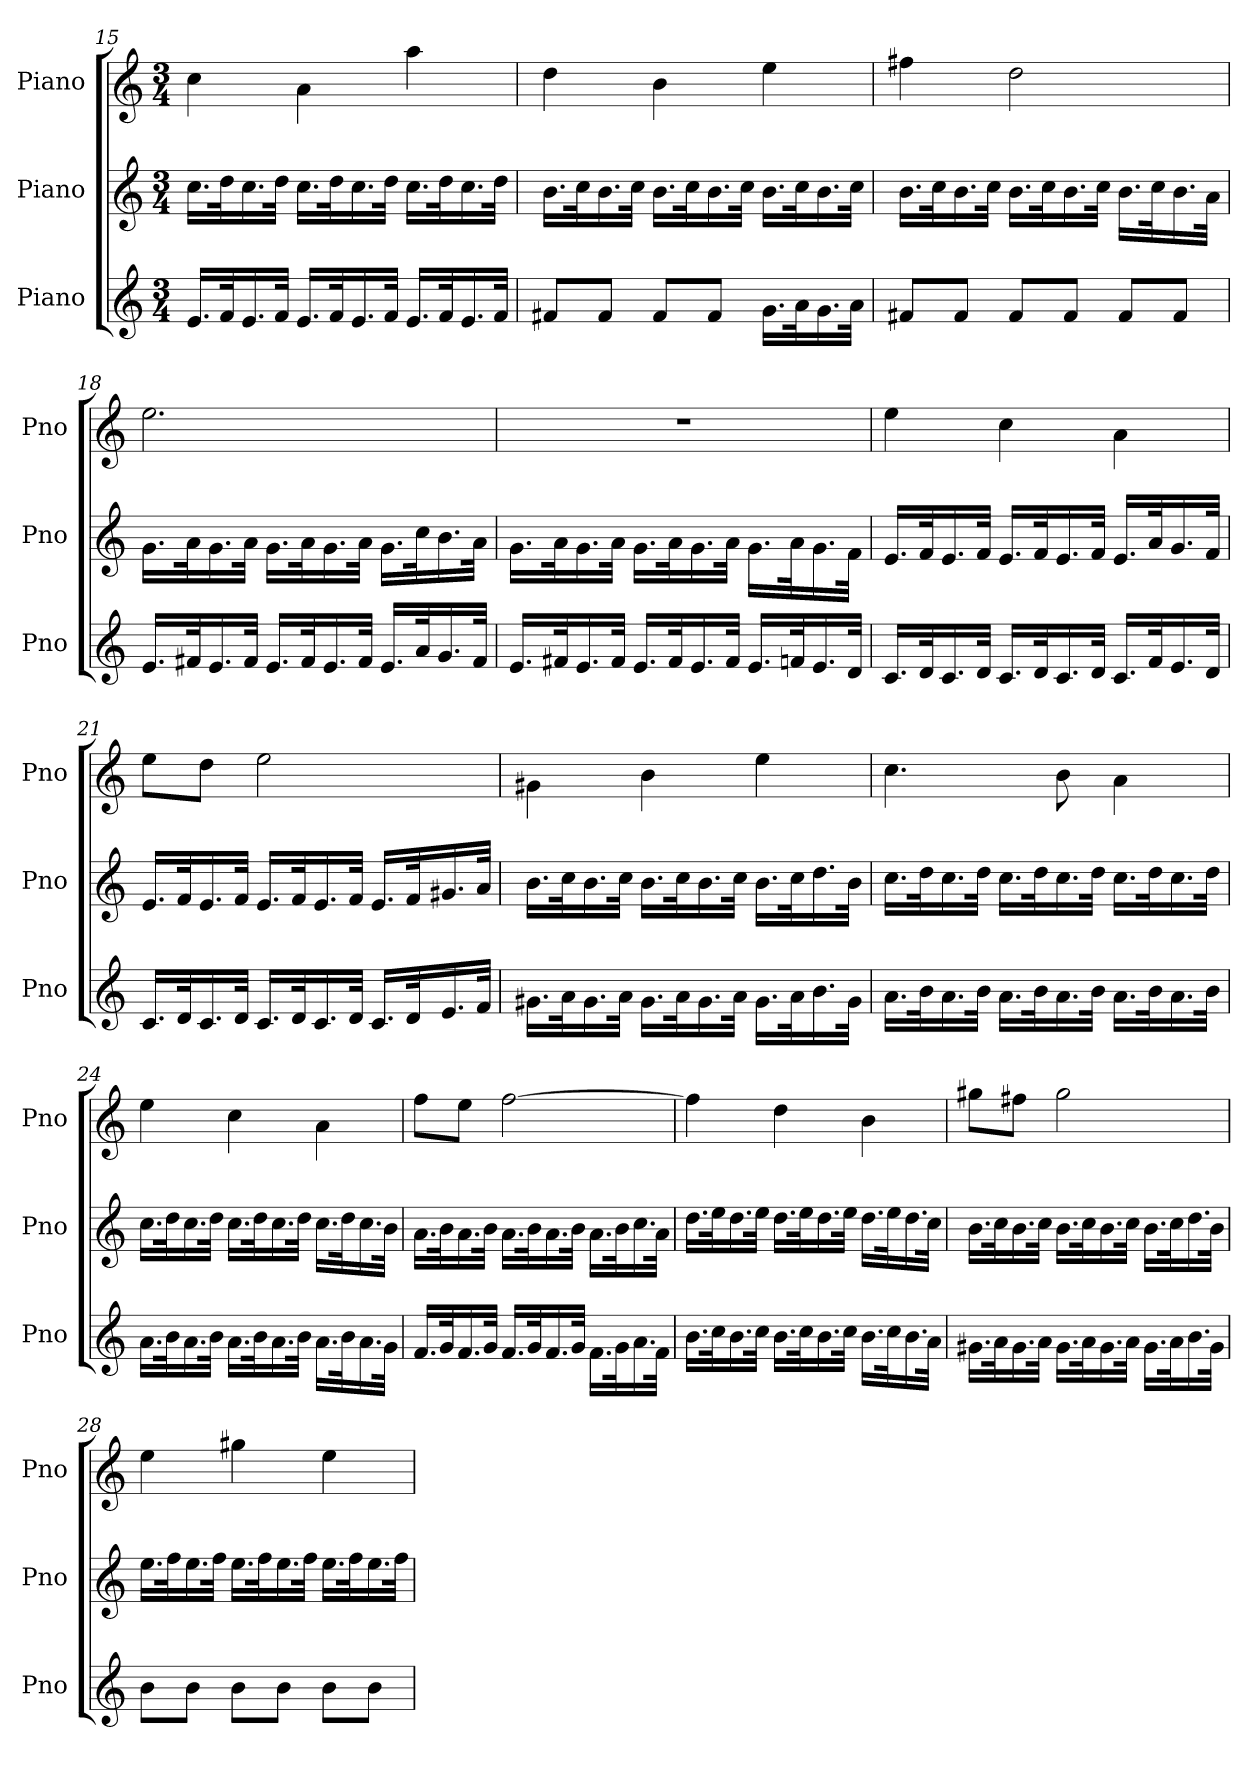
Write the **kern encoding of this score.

**kern	**kern	**kern
*part3	*part2	*part1
*staff3	*staff2	*staff1
*I"Piano	*I"Piano	*I"Piano
*I'Pno	*I'Pno	*I'Pno
!!LO:LB:g=z
*clefG2	*clefG2	*clefG2
*k[]	*k[]	*k[]
*M3/4	*M3/4	*M3/4
=15	=15	=15
16.e/LL	16.cc\LL	4cc\
32f/K	32dd\K	.
16.e/	16.cc\	.
32f/JJk	32dd\JJk	.
16.e/LL	16.cc\LL	4a\
32f/K	32dd\K	.
16.e/	16.cc\	.
32f/JJk	32dd\JJk	.
16.e/LL	16.cc\LL	4aa\
32f/K	32dd\K	.
16.e/	16.cc\	.
32f/JJk	32dd\JJk	.
=16	=16	=16
8f#X/L	16.b\LL	4dd\
.	32cc\K	.
8f#/J	16.b\	.
.	32cc\JJk	.
8f#/L	16.b\LL	4b\
.	32cc\K	.
8f#/J	16.b\	.
.	32cc\JJk	.
16.g\LL	16.b\LL	4ee\
32a\K	32cc\K	.
16.g\	16.b\	.
32a\JJk	32cc\JJk	.
=17	=17	=17
8f#X/L	16.b\LL	4ff#X\
.	32cc\K	.
8f#/J	16.b\	.
.	32cc\JJk	.
8f#/L	16.b\LL	2dd\
.	32cc\K	.
8f#/J	16.b\	.
.	32cc\JJk	.
8f#/L	16.b\LL	.
.	32cc\K	.
8f#/J	16.b\	.
.	32a\JJk	.
!!LO:LB:g=z
=18	=18	=18
16.e/LL	16.g\LL	2.ee\
32f#X/K	32a\K	.
16.e/	16.g\	.
32f#/JJk	32a\JJk	.
16.e/LL	16.g\LL	.
32f#/K	32a\K	.
16.e/	16.g\	.
32f#/JJk	32a\JJk	.
16.e/LL	16.g\LL	.
32a/K	32cc\K	.
16.g/	16.b\	.
32f#/JJk	32a\JJk	.
=19	=19	=19
16.e/LL	16.g\LL	2.r
32f#X/K	32a\K	.
16.e/	16.g\	.
32f#/JJk	32a\JJk	.
16.e/LL	16.g\LL	.
32f#/K	32a\K	.
16.e/	16.g\	.
32f#/JJk	32a\JJk	.
16.e/LL	16.g\LL	.
32fn/K	32a\K	.
16.e/	16.g\	.
32d/JJk	32f\JJk	.
=20	=20	=20
16.c/LL	16.e/LL	4ee\
32d/K	32f/K	.
16.c/	16.e/	.
32d/JJk	32f/JJk	.
16.c/LL	16.e/LL	4cc\
32d/K	32f/K	.
16.c/	16.e/	.
32d/JJk	32f/JJk	.
16.c/LL	16.e/LL	4a\
32f/K	32a/K	.
16.e/	16.g/	.
32d/JJk	32f/JJk	.
!!LO:LB:g=z
=21	=21	=21
16.c/LL	16.e/LL	8ee\L
32d/K	32f/K	.
16.c/	16.e/	8dd\J
32d/JJk	32f/JJk	.
16.c/LL	16.e/LL	2ee\
32d/K	32f/K	.
16.c/	16.e/	.
32d/JJk	32f/JJk	.
16.c/LL	16.e/LL	.
32d/K	32f/K	.
16.e/	16.g#X/	.
32f/JJk	32a/JJk	.
=22	=22	=22
16.g#X\LL	16.b\LL	4g#X\
32a\K	32cc\K	.
16.g#\	16.b\	.
32a\JJk	32cc\JJk	.
16.g#\LL	16.b\LL	4b\
32a\K	32cc\K	.
16.g#\	16.b\	.
32a\JJk	32cc\JJk	.
16.g#\LL	16.b\LL	4ee\
32a\K	32cc\K	.
16.b\	16.dd\	.
32g#\JJk	32b\JJk	.
=23	=23	=23
16.a\LL	16.cc\LL	4.cc\
32b\K	32dd\K	.
16.a\	16.cc\	.
32b\JJk	32dd\JJk	.
16.a\LL	16.cc\LL	.
32b\K	32dd\K	.
16.a\	16.cc\	8b\
32b\JJk	32dd\JJk	.
16.a\LL	16.cc\LL	4a\
32b\K	32dd\K	.
16.a\	16.cc\	.
32b\JJk	32dd\JJk	.
!!LO:LB:g=z
=24	=24	=24
16.a\LL	16.cc\LL	4ee\
32b\K	32dd\K	.
16.a\	16.cc\	.
32b\JJk	32dd\JJk	.
16.a\LL	16.cc\LL	4cc\
32b\K	32dd\K	.
16.a\	16.cc\	.
32b\JJk	32dd\JJk	.
16.a\LL	16.cc\LL	4a\
32b\K	32dd\K	.
16.a\	16.cc\	.
32g\JJk	32b\JJk	.
=25	=25	=25
16.f/LL	16.a\LL	8ff\L
32g/K	32b\K	.
16.f/	16.a\	8ee\J
32g/JJk	32b\JJk	.
16.f/LL	16.a\LL	[2ff\
32g/K	32b\K	.
16.f/	16.a\	.
32g/JJk	32b\JJk	.
16.f\LL	16.a\LL	.
32g\K	32b\K	.
16.a\	16.cc\	.
32f\JJk	32a\JJk	.
=26	=26	=26
16.b\LL	16.dd\LL	4ff\]
32cc\K	32ee\K	.
16.b\	16.dd\	.
32cc\JJk	32ee\JJk	.
16.b\LL	16.dd\LL	4dd\
32cc\K	32ee\K	.
16.b\	16.dd\	.
32cc\JJk	32ee\JJk	.
16.b\LL	16.dd\LL	4b\
32cc\K	32ee\K	.
16.b\	16.dd\	.
32a\JJk	32cc\JJk	.
!!LO:PB:g=z
=27	=27	=27
16.g#X\LL	16.b\LL	8gg#X\L
32a\K	32cc\K	.
16.g#\	16.b\	8ff#X\J
32a\JJk	32cc\JJk	.
16.g#\LL	16.b\LL	2gg#\
32a\K	32cc\K	.
16.g#\	16.b\	.
32a\JJk	32cc\JJk	.
16.g#\LL	16.b\LL	.
32a\K	32cc\K	.
16.b\	16.dd\	.
32g#\JJk	32b\JJk	.
=28	=28	=28
8b\L	16.ee\LL	4ee\
.	32ff\K	.
8b\J	16.ee\	.
.	32ff\JJk	.
8b\L	16.ee\LL	4gg#X\
.	32ff\K	.
8b\J	16.ee\	.
.	32ff\JJk	.
8b\L	16.ee\LL	4ee\
.	32ff\K	.
8b\J	16.ee\	.
.	32ff\JJk	.
=	=	=
*-	*-	*-
